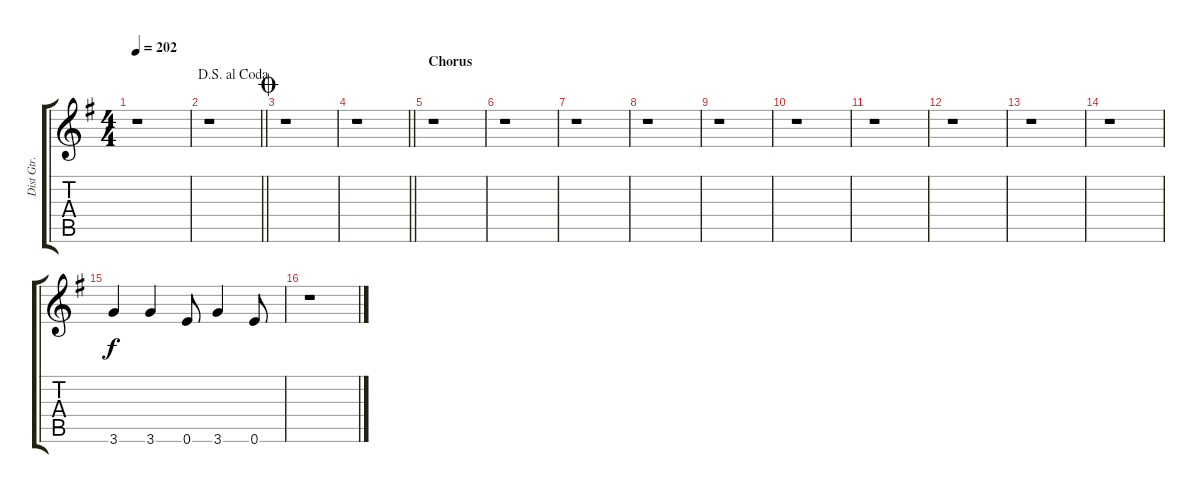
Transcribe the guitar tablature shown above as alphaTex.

\track ("Dist Gtr." "Dist Gtr.") {instrument distortionguitar}
\staff {score tabs}
\tuning (E4 B3 G3 D4 A3 E3) {hide}
\ts (4 4)
\tempo 202
\clef g2
\ks g
r.1{dy f} |
\jump dalsegnoalcoda
\barLineRight lightlight
r.1 |
\jump coda
r.1 |
\barLineRight lightlight
r.1 |
\section ("" "Chorus")
r.1 |
r.1 |
r.1 |
r.1 |
r.1 |
r.1 |
r.1 |
r.1 |
r.1 |
r.1 |
3.6.4 3.6.4 0.6.8 3.6.4 0.6.8 |
r.1
